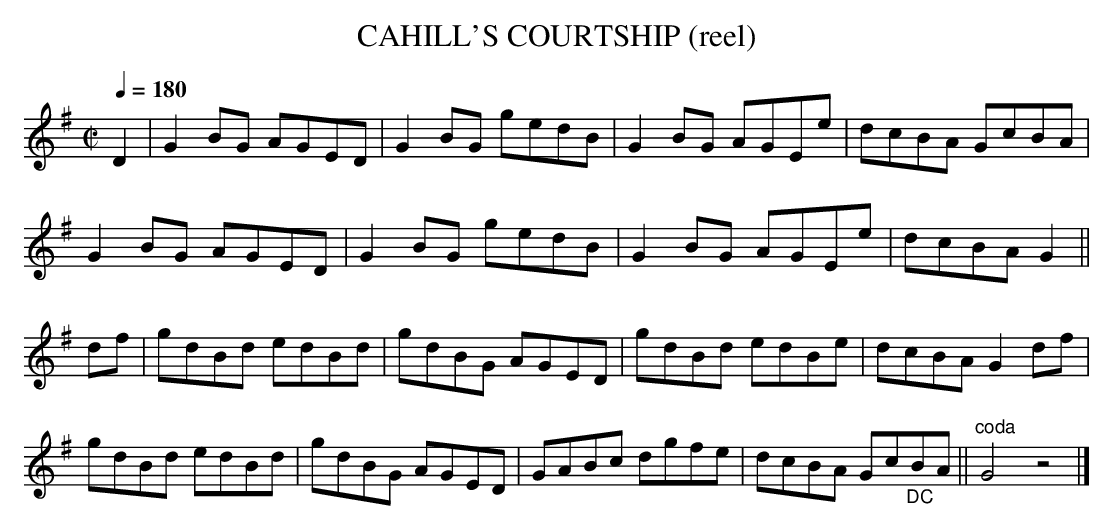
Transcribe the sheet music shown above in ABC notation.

X:1
T:CAHILL'S COURTSHIP (reel)
Q:1/4=180
M:C|
L:1/8
K:G
D2|G2BG AGED|G2BG gedB|G2BG AGEe|dcBA GcBA|
G2BG AGED|G2BG gedB|G2BG AGEe|dcBA G2||
df|gdBd edBd|gdBG AGED|gdBd edBe|dcBA G2 df|
gdBd edBd|gdBG AGED|GABc dgfe|dcBA Gc"_DC"BA||\
"^coda"G4z4|]
